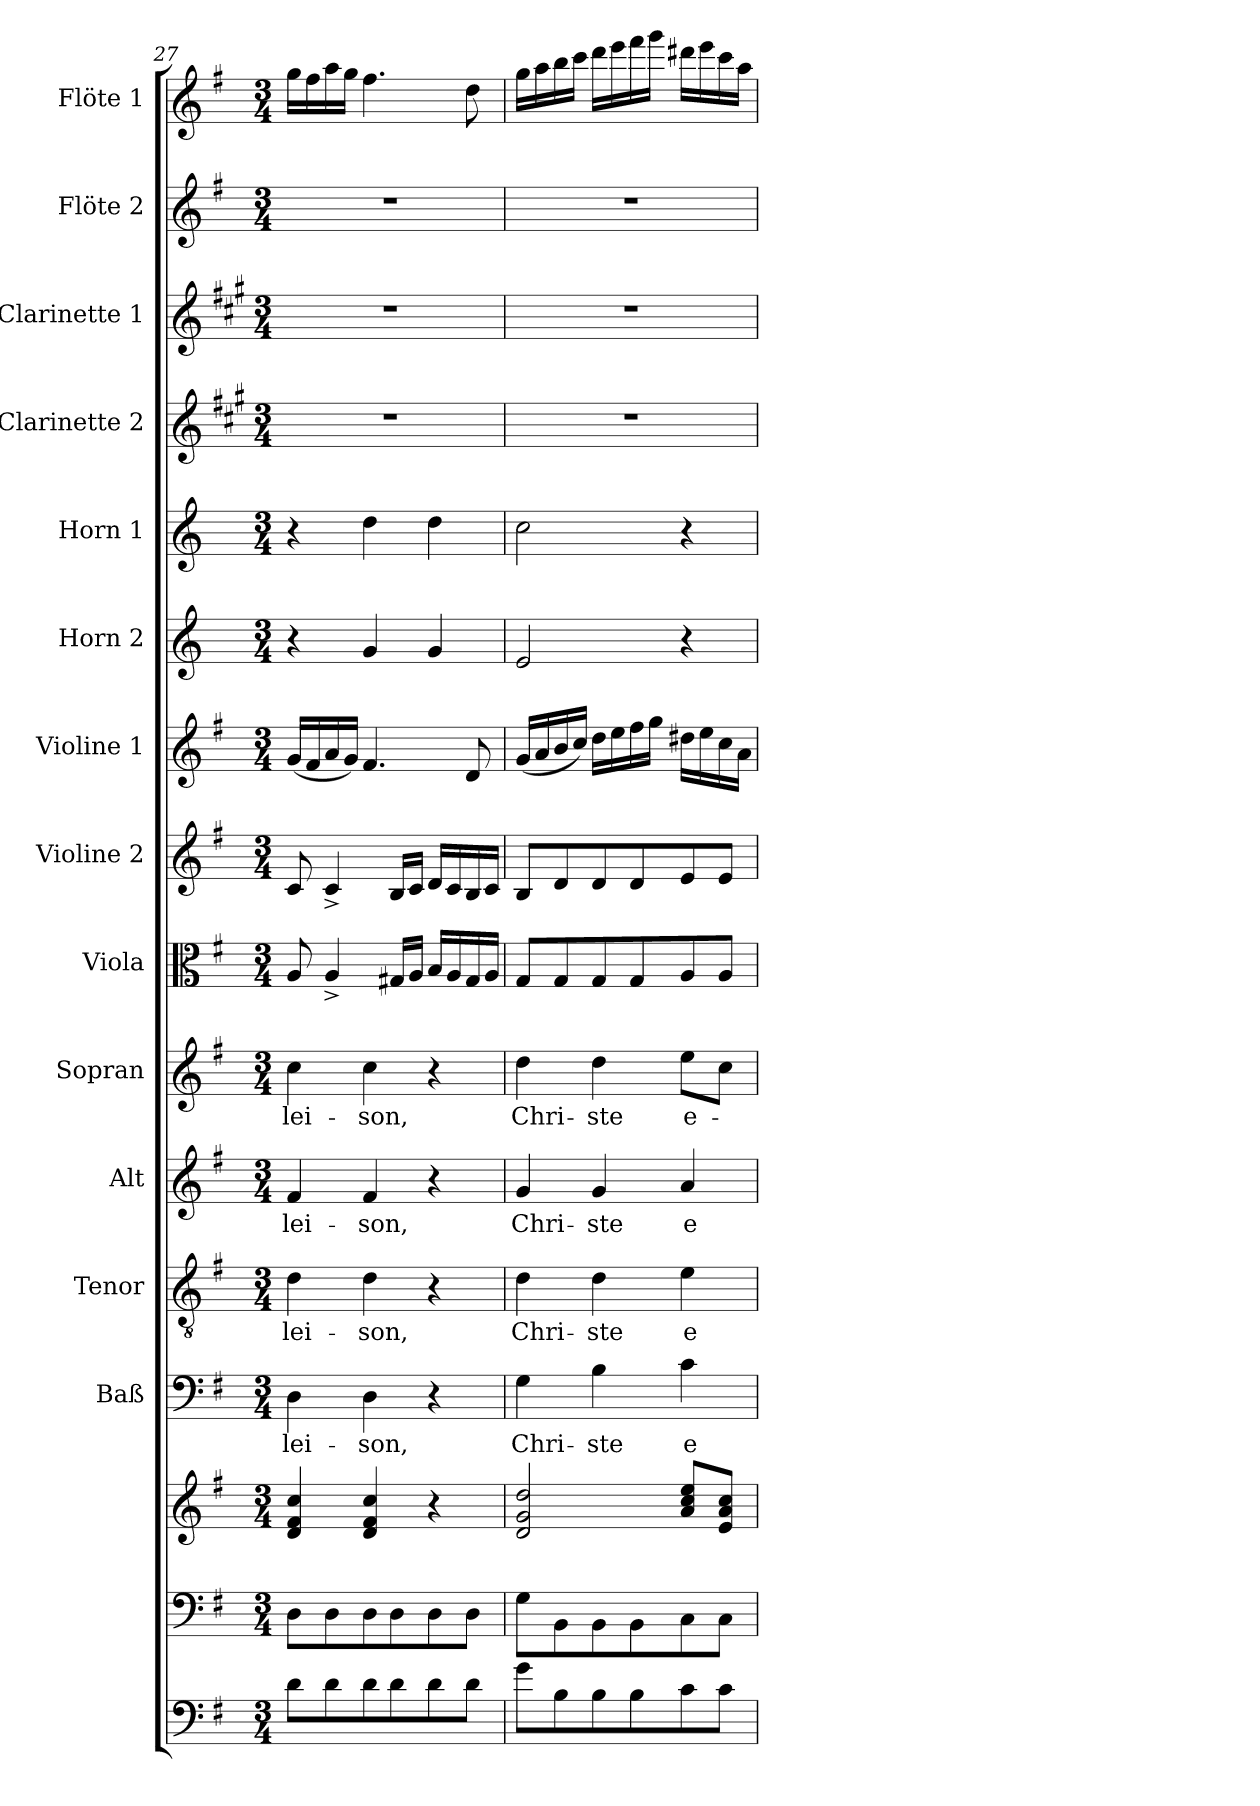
**kern	**kern	**kern	**kern	**text	**kern	**text	**kern	**text	**kern	**text	**kern	**kern	**kern	**kern	**kern	**kern	**kern	**kern	**kern
*part15	*part14	*part14	*part13	*part13	*part12	*part12	*part11	*part11	*part10	*part10	*part9	*part8	*part7	*part6	*part5	*part4	*part3	*part2	*part1
*staff16	*staff15	*staff14	*staff13	*staff13	*staff12	*staff12	*staff11	*staff11	*staff10	*staff10	*staff9	*staff8	*staff7	*staff6	*staff5	*staff4	*staff3	*staff2	*staff1
*	*	*	*I"Baß	*	*I"Tenor	*	*I"Alt	*	*I"Sopran	*	*I"Viola	*I"Violine 2	*I"Violine 1	*I"Horn 2	*I"Horn 1	*I"Clarinette 2	*I"Clarinette 1	*I"Flöte 2	*I"Flöte 1
*	*	*	*I'Baß	*	*I'Ten	*	*I'Alt	*	*I'Sop	*	*I'Vla.	*I'Vln. 2	*I'Vln. 1	*I'Hrn. 2	*I'Hrn. 1	*I'Cl. 2	*I'Cl. 1	*I'Fl. 2	*I'Fl. 1
*clefF4	*clefF4	*clefG2	*clefF4	*	*clefGv2	*	*clefG2	*	*clefG2	*	*clefC3	*clefG2	*clefG2	*clefG2	*clefG2	*clefG2	*clefG2	*clefG2	*clefG2
*ITrd7c12	*	*	*	*	*	*	*	*	*	*	*	*	*	*ITrd3c5	*ITrd3c5	*ITrd1c2	*ITrd1c2	*	*
*k[f#]	*k[f#]	*k[f#]	*k[f#]	*	*k[f#]	*	*k[f#]	*	*k[f#]	*	*k[f#]	*k[f#]	*k[f#]	*k[f#]	*k[f#]	*k[f#]	*k[f#]	*k[f#]	*k[f#]
*G:	*G:	*G:	*G:	*	*G:	*	*G:	*	*G:	*	*G:	*G:	*G:	*G:	*G:	*G:	*G:	*G:	*G:
*M3/4	*M3/4	*M3/4	*M3/4	*	*M3/4	*	*M3/4	*	*M3/4	*	*M3/4	*M3/4	*M3/4	*M3/4	*M3/4	*M3/4	*M3/4	*M3/4	*M3/4
=27	=27	=27	=27	=27	=27	=27	=27	=27	=27	=27	=27	=27	=27	=27	=27	=27	=27	=27	=27
!	!	!	!	!LO:LY:b	!	!LO:LY:b	!	!LO:LY:b	!	!LO:LY:b	!	!	!	!	!	!	!	!	!
8D\L	8D\L	4d/ 4f#/ 4cc/	4D\	-lei-	4d\	-lei-	4f#/	-lei-	4cc\	-lei-	8A/	8c/	(<16g/LL	4r	4r	2.r	2.r	2.r	16gg\LL
.	.	.	.	.	.	.	.	.	.	.	.	.	16f#/	.	.	.	.	.	16ff#\
8D\	8D\	.	.	.	.	.	.	.	.	.	4A^</	4c^</	16a/	.	.	.	.	.	16aa\
.	.	.	.	.	.	.	.	.	.	.	.	.	16g/JJ)	.	.	.	.	.	16gg\JJ
!	!	!	!	!LO:LY:b	!	!LO:LY:b	!	!LO:LY:b	!	!LO:LY:b	!	!	!	!	!	!	!	!	!
8D\	8D\	4d/ 4f#/ 4cc/	4D\	-son,	4d\	-son,	4f#/	-son,	4cc\	-son,	.	.	4.f#/	4d/	4a\	.	.	.	4.ff#\
8D\	8D\	.	.	.	.	.	.	.	.	.	16G#X/LL	16B/LL	.	.	.	.	.	.	.
.	.	.	.	.	.	.	.	.	.	.	16A/JJ	16c/JJ	.	.	.	.	.	.	.
8D\	8D\	4r	4r	.	4r	.	4r	.	4r	.	16B/LL	16d/LL	.	4d/	4a\	.	.	.	.
.	.	.	.	.	.	.	.	.	.	.	16A/	16c/	.	.	.	.	.	.	.
8D\J	8D\J	.	.	.	.	.	.	.	.	.	16G#/	16B/	8d/	.	.	.	.	.	8dd\
.	.	.	.	.	.	.	.	.	.	.	16A/JJ	16c/JJ	.	.	.	.	.	.	.
=28	=28	=28	=28	=28	=28	=28	=28	=28	=28	=28	=28	=28	=28	=28	=28	=28	=28	=28	=28
!	!	!	!	!LO:LY:b	!	!LO:LY:b	!	!LO:LY:b	!	!LO:LY:b	!	!	!	!	!	!	!	!	!
8G\L	8G\L	2d/ 2g/ 2dd/	4G\	Chri-	4d\	Chri-	4g/	Chri-	4dd\	Chri-	8G/L	8B/L	(<16g/LL	2B/	2g\	2.r	2.r	2.r	16gg\LL
.	.	.	.	.	.	.	.	.	.	.	.	.	16a/	.	.	.	.	.	16aa\
8BB\	8BB\	.	.	.	.	.	.	.	.	.	8G/	8d/	16b/	.	.	.	.	.	16bb\
.	.	.	.	.	.	.	.	.	.	.	.	.	16cc/JJ)	.	.	.	.	.	16ccc\JJ
!	!	!	!	!LO:LY:b	!	!LO:LY:b	!	!LO:LY:b	!	!LO:LY:b	!	!	!	!	!	!	!	!	!
8BB\	8BB\	.	4B\	-ste	4d\	-ste	4g/	-ste	4dd\	-ste	8G/	8d/	16dd\LL	.	.	.	.	.	16ddd\LL
.	.	.	.	.	.	.	.	.	.	.	.	.	16ee\	.	.	.	.	.	16eee\
8BB\	8BB\	.	.	.	.	.	.	.	.	.	8G/	8d/	16ff#\	.	.	.	.	.	16fff#\
.	.	.	.	.	.	.	.	.	.	.	.	.	16gg\JJ	.	.	.	.	.	16ggg\JJ
!	!	!	!	!LO:LY:b	!	!LO:LY:b	!	!LO:LY:b	!	!LO:LY:b	!	!	!	!	!	!	!	!	!
8C\	8C\	8a/ 8cc/ 8ee/L	4c\	e-	4e\	e-	4a/	e-	8ee\L	e-	8A/	8e/	16dd#X\LL	4r	4r	.	.	.	16ddd#X\LL
.	.	.	.	.	.	.	.	.	.	.	.	.	16ee\	.	.	.	.	.	16eee\
8C\J	8C\J	8e/ 8a/ 8cc/J	.	.	.	.	.	.	8cc\J	.	8A/J	8e/J	16cc\	.	.	.	.	.	16ccc\
.	.	.	.	.	.	.	.	.	.	.	.	.	16a\JJ	.	.	.	.	.	16aa\JJ
=	=	=	=	=	=	=	=	=	=	=	=	=	=	=	=	=	=	=	=
*-	*-	*-	*-	*-	*-	*-	*-	*-	*-	*-	*-	*-	*-	*-	*-	*-	*-	*-	*-
